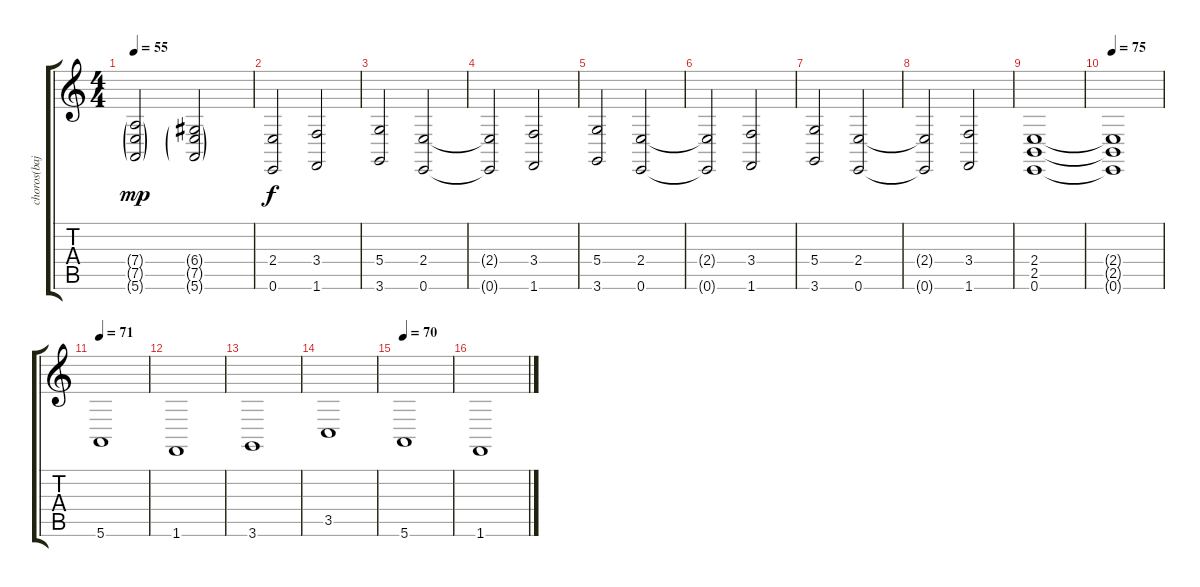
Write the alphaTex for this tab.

\track ("choros(bajo)" "choros(baj") {instrument pad4choir}
\staff {score tabs}
\tuning (E4 B3 G3 D3 A2 E2) {hide}
\ts (4 4)
\tempo 55
\clef g2
\ks c
(7.4{g} 7.5{g} 5.6{g}).2{dy mp} (6.4{g} 7.5{g} 5.6{g}).2 |
(2.4 0.6).2{dy f} (3.4 1.6).2 |
(5.4 3.6).2 (2.4 0.6).2 |
(2.4{t} 0.6{t}).2 (3.4 1.6).2 |
(5.4 3.6).2 (2.4 0.6).2 |
(2.4{t} 0.6{t}).2 (3.4 1.6).2 |
(5.4 3.6).2 (2.4 0.6).2 |
(2.4{t} 0.6{t}).2 (3.4 1.6).2 |
(2.4 2.5 0.6).1{volume 3} |
\tempo 75
(2.4{t} 2.5{t} 0.6{t}).1 |
\tempo 71
5.6.1{volume 12} |
1.6.1 |
3.6.1 |
3.5.1 |
\tempo 70
5.6.1 |
1.6.1
